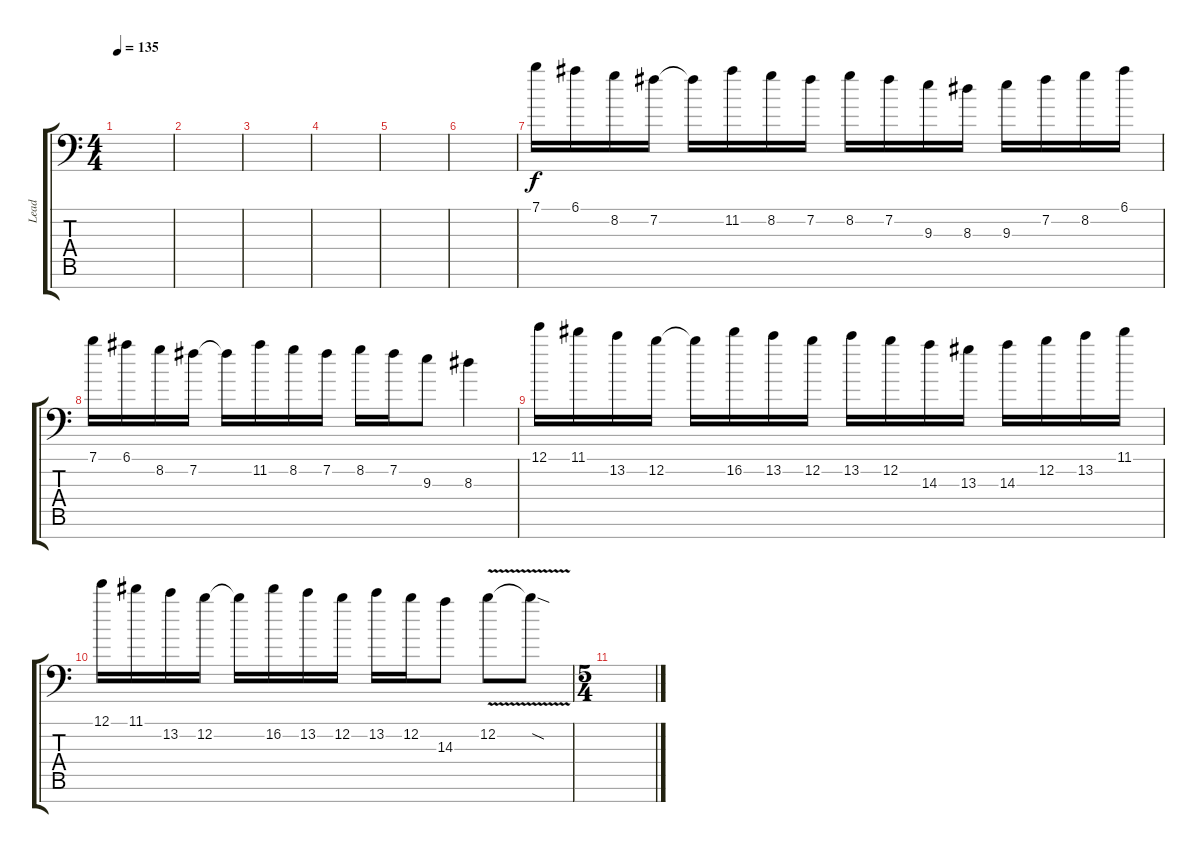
\track ("Lead" "Lead") {instrument distortionguitar}
\staff {score tabs}
\tuning (E4 B3 G3 D3 A2 E2 C-1) {hide}
\ts (4 4)
\tempo 135
\clef f4
\ks c
|
|
|
|
|
|
7.1.16 6.1.16 8.2.16 7.2.16 7.2{t}.16 11.2.16 8.2.16 7.2.16 8.2.16 7.2.16 9.3.16 8.3.16 9.3.16 7.2.16 8.2.16 6.1.16 |
7.1.16 6.1.16 8.2.16 7.2.16 7.2{t}.16 11.2.16 8.2.16 7.2.16 8.2.16 7.2.16 9.3.8 8.3.4 |
12.1.16 11.1.16 13.2.16 12.2.16 12.2{t}.16 16.2.16 13.2.16 12.2.16 13.2.16 12.2.16 14.3.16 13.3.16 14.3.16 12.2.16 13.2.16 11.1.16 |
12.1.16 11.1.16 13.2.16 12.2.16 12.2{t}.16 16.2.16 13.2.16 12.2.16 13.2.16 12.2.16 14.3.8 12.2{v}.8 12.2{sod t}.8 |
\ts (5 4)
